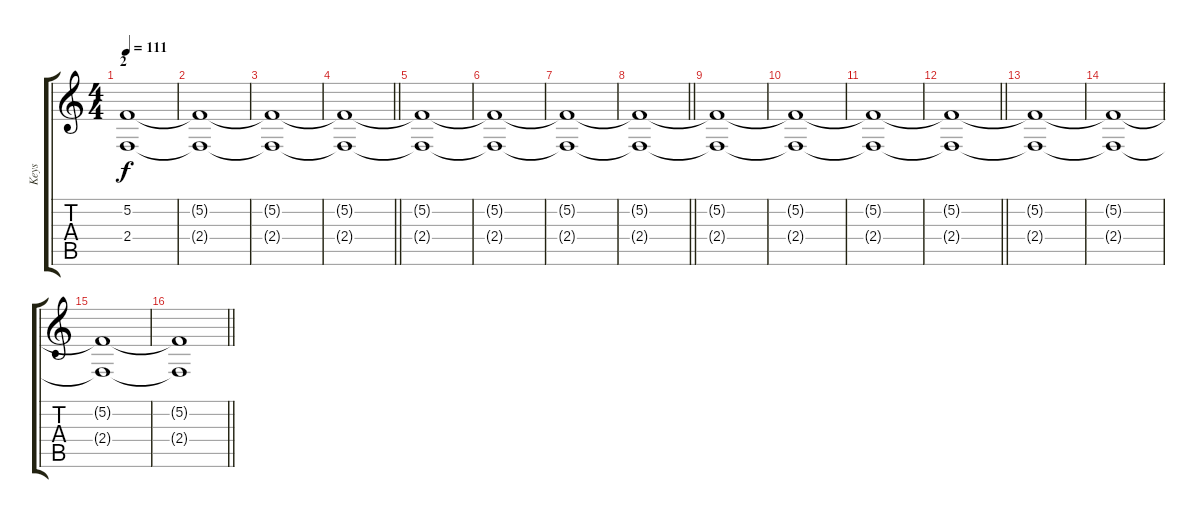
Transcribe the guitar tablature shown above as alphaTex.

\track ("Keys" "Keys") {instrument flute}
\staff {score tabs}
\tuning (F4 C4 Ab3 Eb3 Bb2 F2) {hide}
\ts (4 4)
\section ("" "2")
\tempo 111
\clef g2
\ks c
(5.2 2.4).1{dy f} |
(5.2{t} 2.4{t}).1 |
(5.2{t} 2.4{t}).1 |
\barLineRight lightlight
(5.2{t} 2.4{t}).1 |
(5.2{t} 2.4{t}).1 |
(5.2{t} 2.4{t}).1 |
(5.2{t} 2.4{t}).1 |
\barLineRight lightlight
(5.2{t} 2.4{t}).1 |
(5.2{t} 2.4{t}).1 |
(5.2{t} 2.4{t}).1 |
(5.2{t} 2.4{t}).1 |
\barLineRight lightlight
(5.2{t} 2.4{t}).1 |
(5.2{t} 2.4{t}).1 |
(5.2{t} 2.4{t}).1 |
(5.2{t} 2.4{t}).1 |
\barLineRight lightlight
(5.2{t} 2.4{t}).1
